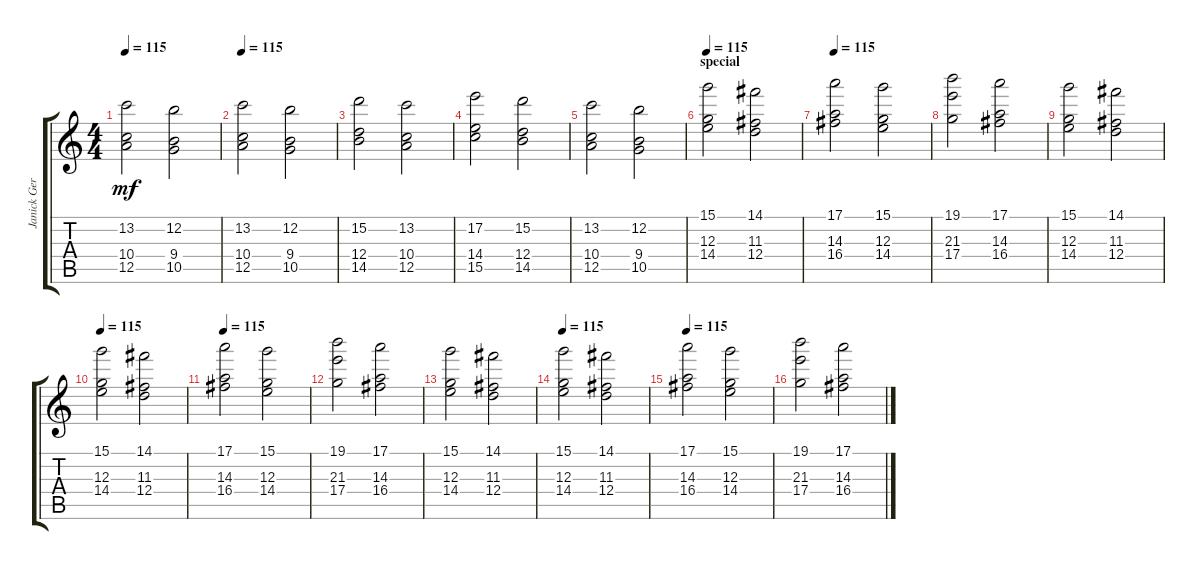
\track ("Janick Gers" "Janick Ger") {instrument acousticguitarsteel}
\staff {score tabs}
\tuning (E4 B3 G3 D3 A2 E2) {hide}
\ts (4 4)
\tempo 115
\clef g2
\ks c
(13.2 10.4 12.5).2{dy mf} (12.2 9.4 10.5).2 |
\tempo 115
(13.2 10.4 12.5).2 (12.2 9.4 10.5).2 |
(15.2 12.4 14.5).2 (13.2 10.4 12.5).2 |
(17.2 14.4 15.5).2 (15.2 12.4 14.5).2 |
(13.2 10.4 12.5).2 (12.2 9.4 10.5).2 |
\section ("" "special")
\tempo 115
(15.1 12.3 14.4).2 (14.1 11.3 12.4).2 |
\tempo 115
(17.1 14.3 16.4).2 (15.1 12.3 14.4).2 |
(19.1 21.3 17.4).2 (17.1 14.3 16.4).2 |
(15.1 12.3 14.4).2 (14.1 11.3 12.4).2 |
\tempo 115
(15.1 12.3 14.4).2 (14.1 11.3 12.4).2 |
\tempo 115
(17.1 14.3 16.4).2 (15.1 12.3 14.4).2 |
(19.1 21.3 17.4).2 (17.1 14.3 16.4).2 |
(15.1 12.3 14.4).2 (14.1 11.3 12.4).2 |
\tempo 115
(15.1 12.3 14.4).2 (14.1 11.3 12.4).2 |
\tempo 115
(17.1 14.3 16.4).2 (15.1 12.3 14.4).2 |
(19.1 21.3 17.4).2 (17.1 14.3 16.4).2
